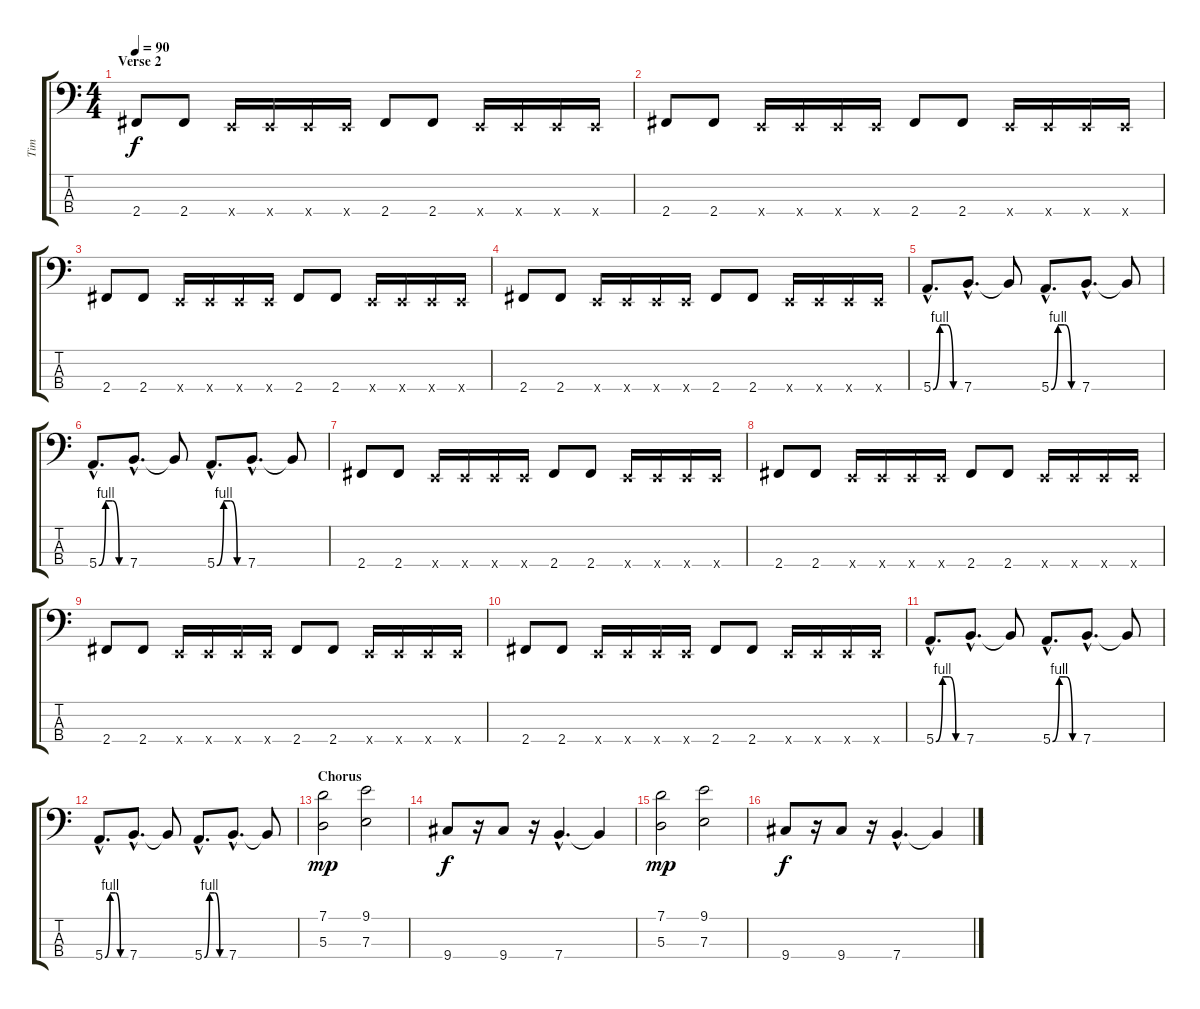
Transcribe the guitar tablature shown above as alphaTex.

\track ("Tim" "Tim") {instrument electricbassfinger}
\staff {score tabs}
\tuning (G2 D2 A1 E1) {hide}
\ts (4 4)
\section ("" "Verse 2")
\tempo 90
\clef f4
\ks c
2.4.8{dy f} 2.4.8 0.4{x}.16 0.4{x}.16 0.4{x}.16 0.4{x}.16 2.4.8 2.4.8 0.4{x}.16 0.4{x}.16 0.4{x}.16 0.4{x}.16 |
2.4.8 2.4.8 0.4{x}.16 0.4{x}.16 0.4{x}.16 0.4{x}.16 2.4.8 2.4.8 0.4{x}.16 0.4{x}.16 0.4{x}.16 0.4{x}.16 |
2.4.8 2.4.8 0.4{x}.16 0.4{x}.16 0.4{x}.16 0.4{x}.16 2.4.8 2.4.8 0.4{x}.16 0.4{x}.16 0.4{x}.16 0.4{x}.16 |
2.4.8 2.4.8 0.4{x}.16 0.4{x}.16 0.4{x}.16 0.4{x}.16 2.4.8 2.4.8 0.4{x}.16 0.4{x}.16 0.4{x}.16 0.4{x}.16 |
5.4{be (custom 0 0 15 4 30 4 45 0 60 0) hac}.8{d} 7.4{hac}.8{d} 7.4{t}.8 5.4{be (custom 0 0 15 4 30 4 45 0 60 0) hac}.8{d} 7.4{hac}.8{d} 7.4{t}.8 |
5.4{be (custom 0 0 15 4 30 4 45 0 60 0) hac}.8{d} 7.4{hac}.8{d} 7.4{t}.8 5.4{be (custom 0 0 15 4 30 4 45 0 60 0) hac}.8{d} 7.4{hac}.8{d} 7.4{t}.8 |
2.4.8 2.4.8 0.4{x}.16 0.4{x}.16 0.4{x}.16 0.4{x}.16 2.4.8 2.4.8 0.4{x}.16 0.4{x}.16 0.4{x}.16 0.4{x}.16 |
2.4.8 2.4.8 0.4{x}.16 0.4{x}.16 0.4{x}.16 0.4{x}.16 2.4.8 2.4.8 0.4{x}.16 0.4{x}.16 0.4{x}.16 0.4{x}.16 |
2.4.8 2.4.8 0.4{x}.16 0.4{x}.16 0.4{x}.16 0.4{x}.16 2.4.8 2.4.8 0.4{x}.16 0.4{x}.16 0.4{x}.16 0.4{x}.16 |
2.4.8 2.4.8 0.4{x}.16 0.4{x}.16 0.4{x}.16 0.4{x}.16 2.4.8 2.4.8 0.4{x}.16 0.4{x}.16 0.4{x}.16 0.4{x}.16 |
5.4{be (custom 0 0 15 4 30 4 45 0 60 0) hac}.8{d} 7.4{hac}.8{d} 7.4{t}.8 5.4{be (custom 0 0 15 4 30 4 45 0 60 0) hac}.8{d} 7.4{hac}.8{d} 7.4{t}.8 |
5.4{be (custom 0 0 15 4 30 4 45 0 60 0) hac}.8{d} 7.4{hac}.8{d} 7.4{t}.8 5.4{be (custom 0 0 15 4 30 4 45 0 60 0) hac}.8{d} 7.4{hac}.8{d} 7.4{t}.8 |
\section ("" "Chorus")
(7.1 5.3).2{dy mp} (9.1 7.3).2 |
9.4.8{dy f} r.16 9.4.8 r.16 7.4{hac}.4{d} 7.4{t}.4 |
(7.1 5.3).2{dy mp} (9.1 7.3).2 |
9.4.8{dy f} r.16 9.4.8 r.16 7.4{hac}.4{d} 7.4{t}.4
